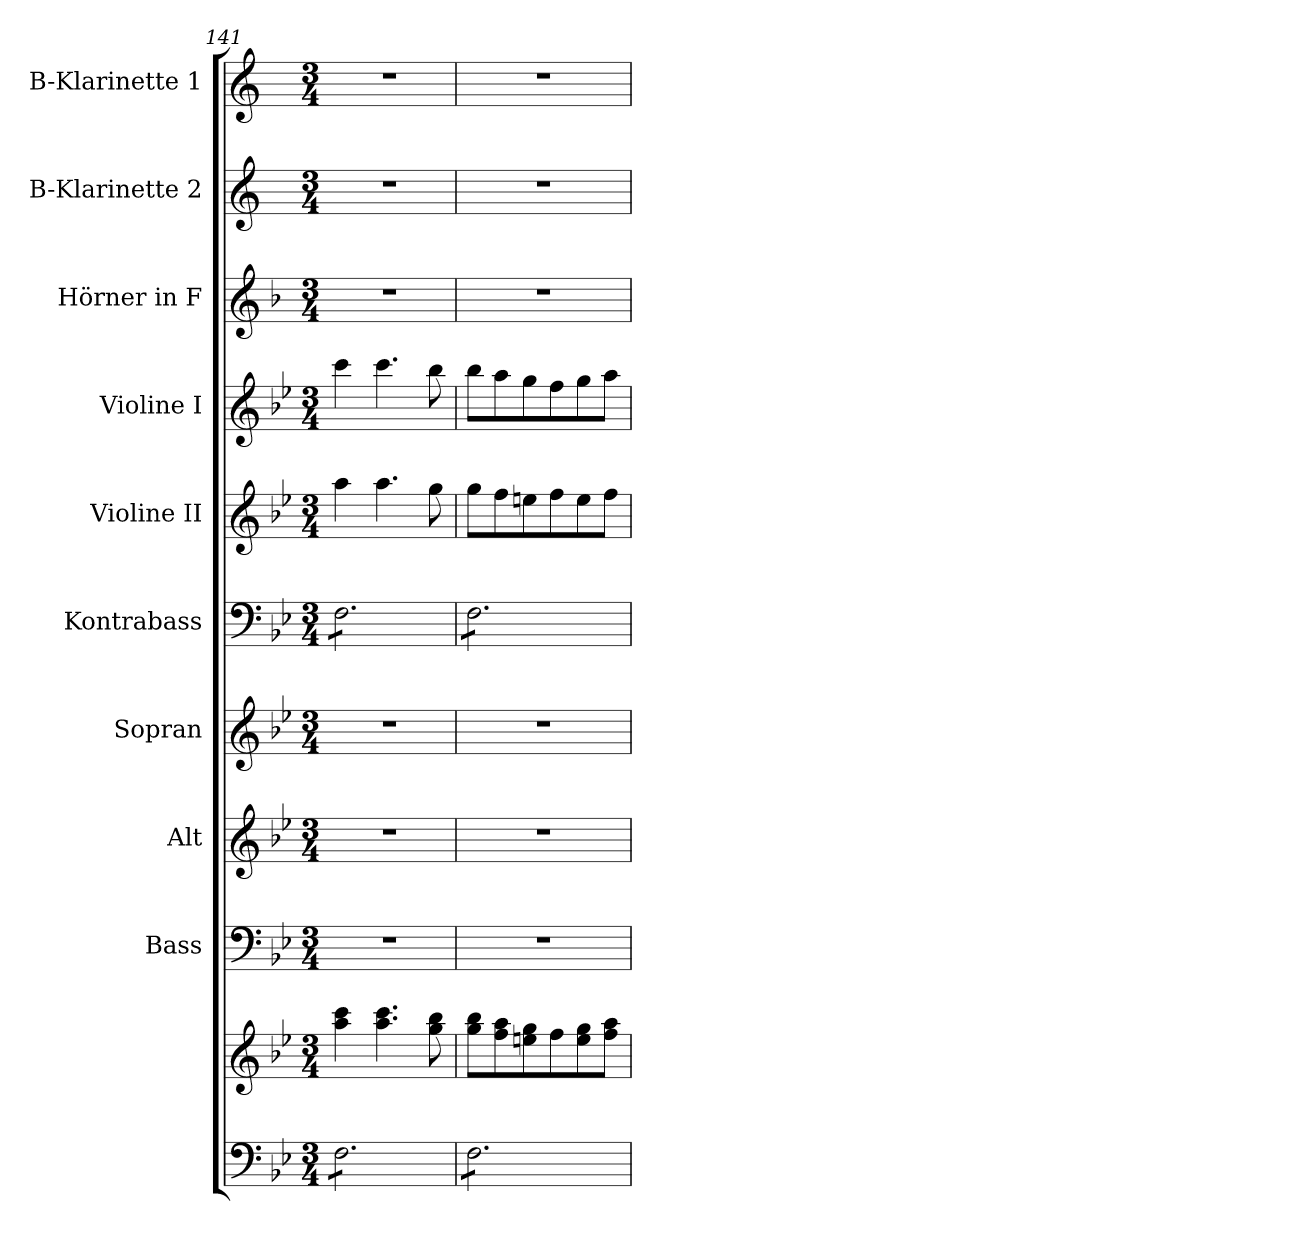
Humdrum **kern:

**kern	**kern	**kern	**kern	**kern	**kern	**kern	**kern	**kern	**kern	**kern
*part10	*part10	*part9	*part8	*part7	*part6	*part5	*part4	*part3	*part2	*part1
*staff11	*staff10	*staff9	*staff8	*staff7	*staff6	*staff5	*staff4	*staff3	*staff2	*staff1
*	*	*I"Bass	*I"Alt	*I"Sopran	*I"Kontrabass	*I"Violine II	*I"Violine I	*I"Hörner in F	*I"B-Klarinette 2	*I"B-Klarinette 1
*	*	*I'B.	*I'A.	*I'S.	*I'Kb.	*I'Vl. II	*I'Vl. I	*	*I'B Kl. 2	*I'B Kl. 1
*clefF4	*clefG2	*clefF4	*clefG2	*clefG2	*clefF4	*clefG2	*clefG2	*clefG2	*clefG2	*clefG2
*	*	*	*	*	*ITrd7c12	*	*	*ITrd4c7	*ITrd1c2	*ITrd1c2
*k[b-e-]	*k[b-e-]	*k[b-e-]	*k[b-e-]	*k[b-e-]	*k[b-e-]	*k[b-e-]	*k[b-e-]	*k[b-e-]	*k[b-e-]	*k[b-e-]
*B-:	*B-:	*B-:	*B-:	*B-:	*B-:	*B-:	*B-:	*B-:	*B-:	*B-:
*M3/4	*M3/4	*M3/4	*M3/4	*M3/4	*M3/4	*M3/4	*M3/4	*M3/4	*M3/4	*M3/4
=141	=141	=141	=141	=141	=141	=141	=141	=141	=141	=141
*tremolo	*	*	*	*	*	*	*	*	*	*
*	*	*	*	*	*tremolo	*	*	*	*	*
8F\L	4aa\ 4ccc\	2.r	2.r	2.r	8FF\L	4aa\	4ccc\	2.r	2.r	2.r
8F\	.	.	.	.	8FF\	.	.	.	.	.
8F\	4.aa\ 4.ccc\	.	.	.	8FF\	4.aa\	4.ccc\	.	.	.
8F\	.	.	.	.	8FF\	.	.	.	.	.
8F\	.	.	.	.	8FF\	.	.	.	.	.
8F\J	8gg\ 8bb-\	.	.	.	8FF\J	8gg\	8bb-\	.	.	.
=142	=142	=142	=142	=142	=142	=142	=142	=142	=142	=142
8F\L	8gg\ 8bb-\L	2.r	2.r	2.r	8FF\L	8gg\L	8bb-\L	2.r	2.r	2.r
8F\	8ff\ 8aa\	.	.	.	8FF\	8ff\	8aa\	.	.	.
8F\	8een\ 8gg\	.	.	.	8FF\	8een\	8gg\	.	.	.
8F\	8ff\	.	.	.	8FF\	8ff\	8ff\	.	.	.
8F\	8ee\ 8gg\	.	.	.	8FF\	8ee\	8gg\	.	.	.
8F\J	8ff\ 8aa\J	.	.	.	8FF\J	8ff\J	8aa\J	.	.	.
*	*	*	*	*	*Xtremolo	*	*	*	*	*
*Xtremolo	*	*	*	*	*	*	*	*	*	*
=	=	=	=	=	=	=	=	=	=	=
*-	*-	*-	*-	*-	*-	*-	*-	*-	*-	*-
